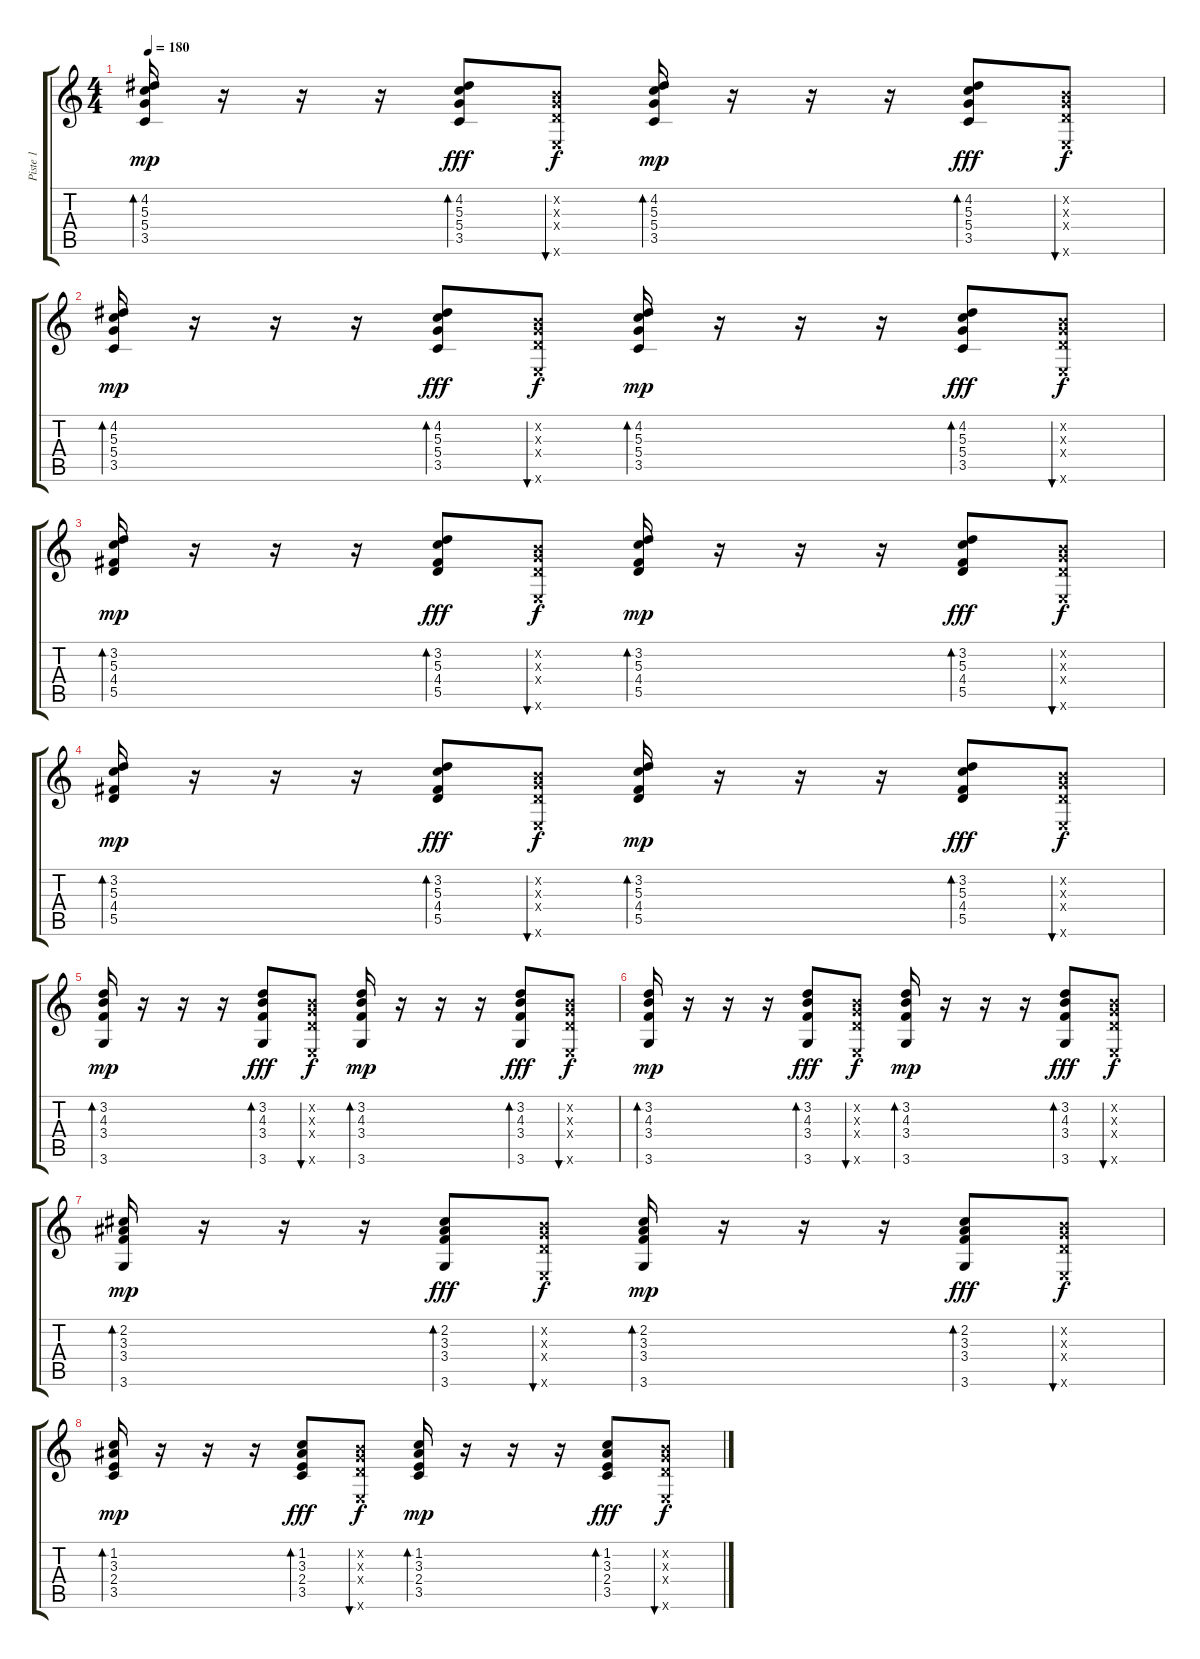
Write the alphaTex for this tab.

\track ("Piste 1" "Piste 1") {instrument acousticguitarnylon}
\staff {score tabs}
\tuning (E4 B3 G3 D3 A2 E2) {hide}
\ts (4 4)
\tempo 180
\clef g2
\ks c
(4.2 5.3 5.4 3.5).16{bd 60 dy mp} r.16 r.16 r.16 (4.2 5.3 5.4 3.5).8{bd 60 dy fff} (0.2{x} 0.3{x} 0.4{x} 0.6{x}).8{bu 60 dy f} (4.2 5.3 5.4 3.5).16{bd 60 dy mp} r.16 r.16 r.16 (4.2 5.3 5.4 3.5).8{bd 60 dy fff} (0.2{x} 0.3{x} 0.4{x} 0.6{x}).8{bu 60 dy f} |
(4.2 5.3 5.4 3.5).16{bd 60 dy mp} r.16 r.16 r.16 (4.2 5.3 5.4 3.5).8{bd 60 dy fff} (0.2{x} 0.3{x} 0.4{x} 0.6{x}).8{bu 60 dy f} (4.2 5.3 5.4 3.5).16{bd 60 dy mp} r.16 r.16 r.16 (4.2 5.3 5.4 3.5).8{bd 60 dy fff} (0.2{x} 0.3{x} 0.4{x} 0.6{x}).8{bu 60 dy f} |
(3.2 5.3 4.4 5.5).16{bd 60 dy mp} r.16 r.16 r.16 (3.2 5.3 4.4 5.5).8{bd 60 dy fff} (0.2{x} 0.3{x} 0.4{x} 0.6{x}).8{bu 60 dy f} (3.2 5.3 4.4 5.5).16{bd 60 dy mp} r.16 r.16 r.16 (3.2 5.3 4.4 5.5).8{bd 60 dy fff} (0.2{x} 0.3{x} 0.4{x} 0.6{x}).8{bu 60 dy f} |
(3.2 5.3 4.4 5.5).16{bd 60 dy mp} r.16 r.16 r.16 (3.2 5.3 4.4 5.5).8{bd 60 dy fff} (0.2{x} 0.3{x} 0.4{x} 0.6{x}).8{bu 60 dy f} (3.2 5.3 4.4 5.5).16{bd 60 dy mp} r.16 r.16 r.16 (3.2 5.3 4.4 5.5).8{bd 60 dy fff} (0.2{x} 0.3{x} 0.4{x} 0.6{x}).8{bu 60 dy f} |
(3.2 4.3 3.4 3.6).16{bd 60 dy mp} r.16 r.16 r.16 (3.2 4.3 3.4 3.6).8{bd 60 dy fff} (0.2{x} 0.3{x} 0.4{x} 0.6{x}).8{bu 60 dy f} (3.2 4.3 3.4 3.6).16{bd 60 dy mp} r.16 r.16 r.16 (3.2 4.3 3.4 3.6).8{bd 60 dy fff} (0.2{x} 0.3{x} 0.4{x} 0.6{x}).8{bu 60 dy f} |
(3.2 4.3 3.4 3.6).16{bd 60 dy mp} r.16 r.16 r.16 (3.2 4.3 3.4 3.6).8{bd 60 dy fff} (0.2{x} 0.3{x} 0.4{x} 0.6{x}).8{bu 60 dy f} (3.2 4.3 3.4 3.6).16{bd 60 dy mp} r.16 r.16 r.16 (3.2 4.3 3.4 3.6).8{bd 60 dy fff} (0.2{x} 0.3{x} 0.4{x} 0.6{x}).8{bu 60 dy f} |
(2.2 3.3 3.4 3.6).16{bd 60 dy mp} r.16 r.16 r.16 (2.2 3.3 3.4 3.6).8{bd 60 dy fff} (0.2{x} 0.3{x} 0.4{x} 0.6{x}).8{bu 60 dy f} (2.2 3.3 3.4 3.6).16{bd 60 dy mp} r.16 r.16 r.16 (2.2 3.3 3.4 3.6).8{bd 60 dy fff} (0.2{x} 0.3{x} 0.4{x} 0.6{x}).8{bu 60 dy f} |
(1.2 3.3 2.4 3.5).16{bd 60 dy mp} r.16 r.16 r.16 (1.2 3.3 2.4 3.5).8{bd 60 dy fff} (0.2{x} 0.3{x} 0.4{x} 0.6{x}).8{bu 60 dy f} (1.2 3.3 2.4 3.5).16{bd 60 dy mp} r.16 r.16 r.16 (1.2 3.3 2.4 3.5).8{bd 60 dy fff} (0.2{x} 0.3{x} 0.4{x} 0.6{x}).8{bu 60 dy f}
